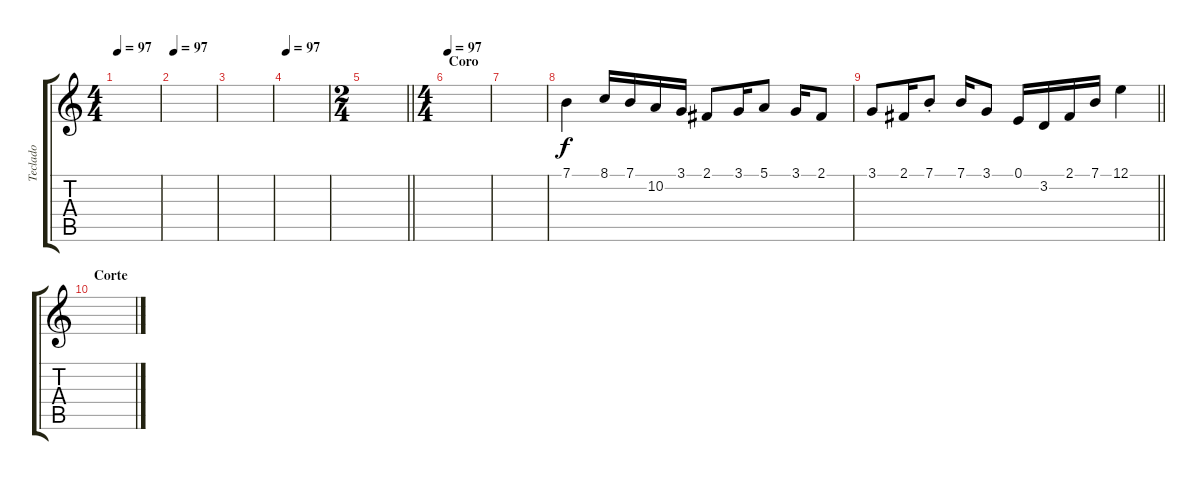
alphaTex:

\track ("Teclado" "Teclado") {instrument electricgrandpiano}
\staff {score tabs}
\tuning (E4 B3 G3 D3 A2 E2) {hide}
\ts (4 4)
\tempo 97
\clef g2
\ks c
|
\tempo 97
|
|
\tempo 97
|
\ts (2 4)
\barLineRight lightlight
|
\ts (4 4)
\section ("" "Coro")
\tempo 97
|
|
7.1.4 8.1.16 7.1.16 10.2.16 3.1.16 2.1.8 3.1.16 5.1.8 3.1.16 2.1.8 |
\barLineRight lightlight
3.1.8 2.1.16 7.1{st}.8 7.1.16 3.1.8 0.1.16 3.2.16 2.1.16 7.1.16 12.1.4 |
\section ("" "Corte")
